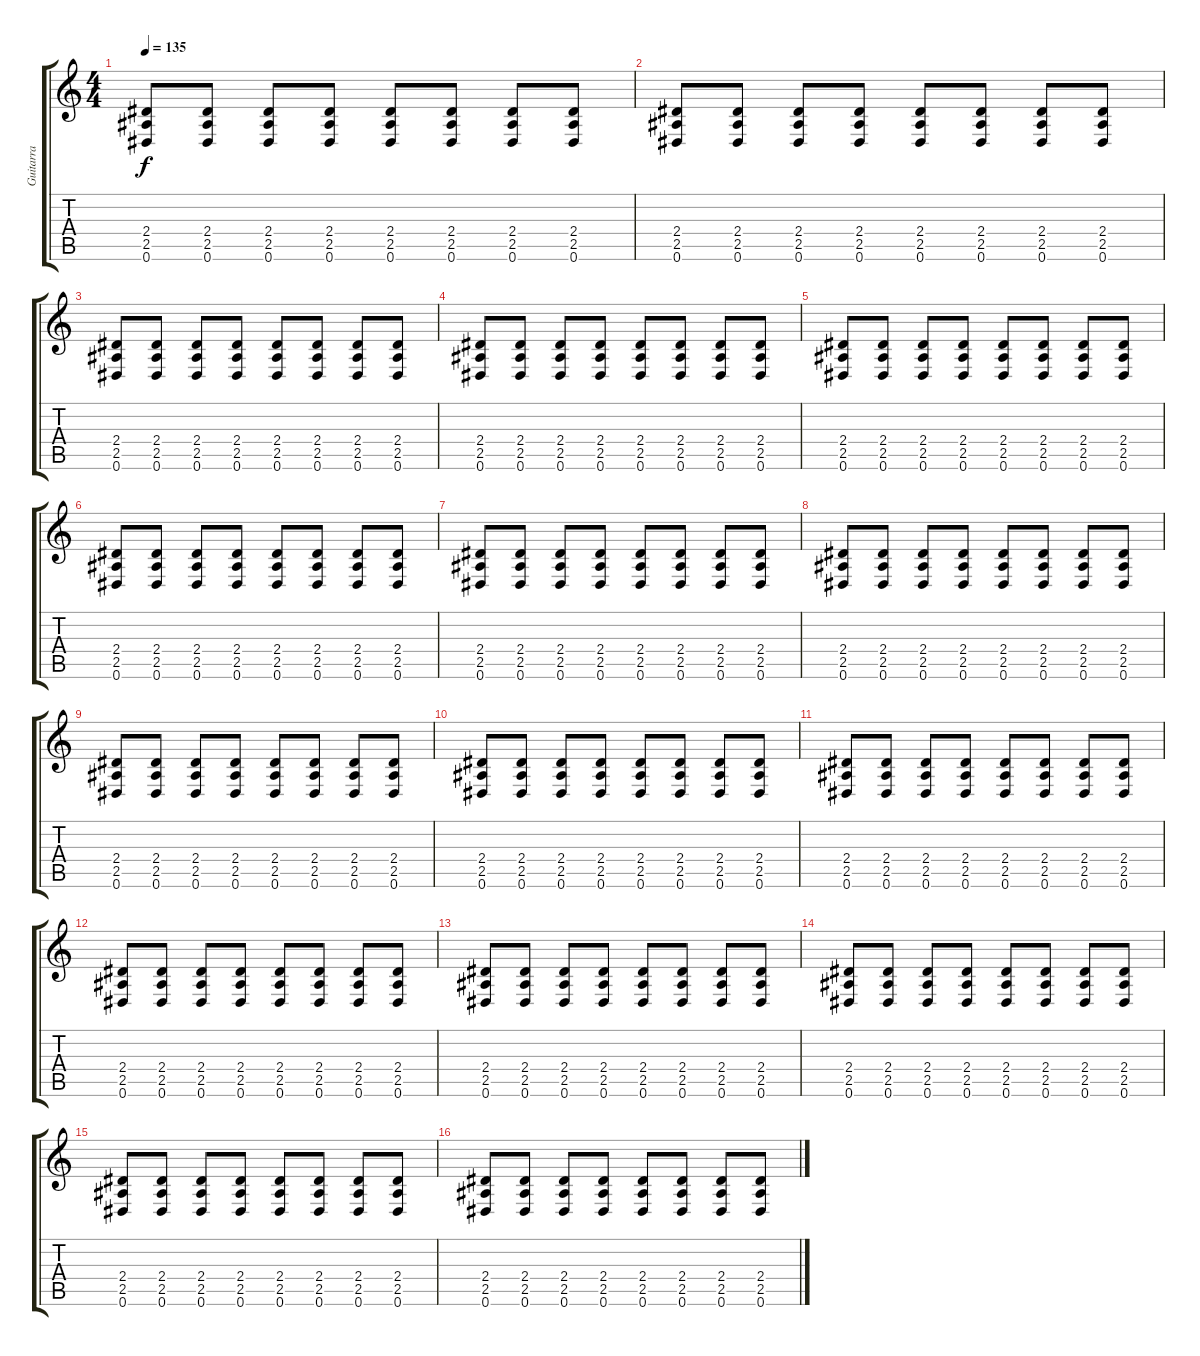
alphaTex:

\track ("Guitarra" "Guitarra") {instrument distortionguitar}
\staff {score tabs}
\tuning (Eb4 Bb3 Gb3 Db3 Ab2 Eb2) {hide}
\ts (4 4)
\tempo 135
\clef g2
\ks c
(2.4 2.5 0.6).8{dy f} (2.4 2.5 0.6).8 (2.4 2.5 0.6).8 (2.4 2.5 0.6).8 (2.4 2.5 0.6).8 (2.4 2.5 0.6).8 (2.4 2.5 0.6).8 (2.4 2.5 0.6).8 |
(2.4 2.5 0.6).8 (2.4 2.5 0.6).8 (2.4 2.5 0.6).8 (2.4 2.5 0.6).8 (2.4 2.5 0.6).8 (2.4 2.5 0.6).8 (2.4 2.5 0.6).8 (2.4 2.5 0.6).8 |
(2.4 2.5 0.6).8 (2.4 2.5 0.6).8 (2.4 2.5 0.6).8 (2.4 2.5 0.6).8 (2.4 2.5 0.6).8 (2.4 2.5 0.6).8 (2.4 2.5 0.6).8 (2.4 2.5 0.6).8 |
(2.4 2.5 0.6).8 (2.4 2.5 0.6).8 (2.4 2.5 0.6).8 (2.4 2.5 0.6).8 (2.4 2.5 0.6).8 (2.4 2.5 0.6).8 (2.4 2.5 0.6).8 (2.4 2.5 0.6).8 |
(2.4 2.5 0.6).8 (2.4 2.5 0.6).8 (2.4 2.5 0.6).8 (2.4 2.5 0.6).8 (2.4 2.5 0.6).8 (2.4 2.5 0.6).8 (2.4 2.5 0.6).8 (2.4 2.5 0.6).8 |
(2.4 2.5 0.6).8 (2.4 2.5 0.6).8 (2.4 2.5 0.6).8 (2.4 2.5 0.6).8 (2.4 2.5 0.6).8 (2.4 2.5 0.6).8 (2.4 2.5 0.6).8 (2.4 2.5 0.6).8 |
(2.4 2.5 0.6).8 (2.4 2.5 0.6).8 (2.4 2.5 0.6).8 (2.4 2.5 0.6).8 (2.4 2.5 0.6).8 (2.4 2.5 0.6).8 (2.4 2.5 0.6).8 (2.4 2.5 0.6).8 |
(2.4 2.5 0.6).8 (2.4 2.5 0.6).8 (2.4 2.5 0.6).8 (2.4 2.5 0.6).8 (2.4 2.5 0.6).8 (2.4 2.5 0.6).8 (2.4 2.5 0.6).8 (2.4 2.5 0.6).8 |
(2.4 2.5 0.6).8 (2.4 2.5 0.6).8 (2.4 2.5 0.6).8 (2.4 2.5 0.6).8 (2.4 2.5 0.6).8 (2.4 2.5 0.6).8 (2.4 2.5 0.6).8 (2.4 2.5 0.6).8 |
(2.4 2.5 0.6).8 (2.4 2.5 0.6).8 (2.4 2.5 0.6).8 (2.4 2.5 0.6).8 (2.4 2.5 0.6).8 (2.4 2.5 0.6).8 (2.4 2.5 0.6).8 (2.4 2.5 0.6).8 |
(2.4 2.5 0.6).8 (2.4 2.5 0.6).8 (2.4 2.5 0.6).8 (2.4 2.5 0.6).8 (2.4 2.5 0.6).8 (2.4 2.5 0.6).8 (2.4 2.5 0.6).8 (2.4 2.5 0.6).8 |
(2.4 2.5 0.6).8 (2.4 2.5 0.6).8 (2.4 2.5 0.6).8 (2.4 2.5 0.6).8 (2.4 2.5 0.6).8 (2.4 2.5 0.6).8 (2.4 2.5 0.6).8 (2.4 2.5 0.6).8 |
(2.4 2.5 0.6).8 (2.4 2.5 0.6).8 (2.4 2.5 0.6).8 (2.4 2.5 0.6).8 (2.4 2.5 0.6).8 (2.4 2.5 0.6).8 (2.4 2.5 0.6).8 (2.4 2.5 0.6).8 |
(2.4 2.5 0.6).8 (2.4 2.5 0.6).8 (2.4 2.5 0.6).8 (2.4 2.5 0.6).8 (2.4 2.5 0.6).8 (2.4 2.5 0.6).8 (2.4 2.5 0.6).8 (2.4 2.5 0.6).8 |
(2.4 2.5 0.6).8 (2.4 2.5 0.6).8 (2.4 2.5 0.6).8 (2.4 2.5 0.6).8 (2.4 2.5 0.6).8 (2.4 2.5 0.6).8 (2.4 2.5 0.6).8 (2.4 2.5 0.6).8 |
(2.4 2.5 0.6).8 (2.4 2.5 0.6).8 (2.4 2.5 0.6).8 (2.4 2.5 0.6).8 (2.4 2.5 0.6).8 (2.4 2.5 0.6).8 (2.4 2.5 0.6).8 (2.4 2.5 0.6).8
